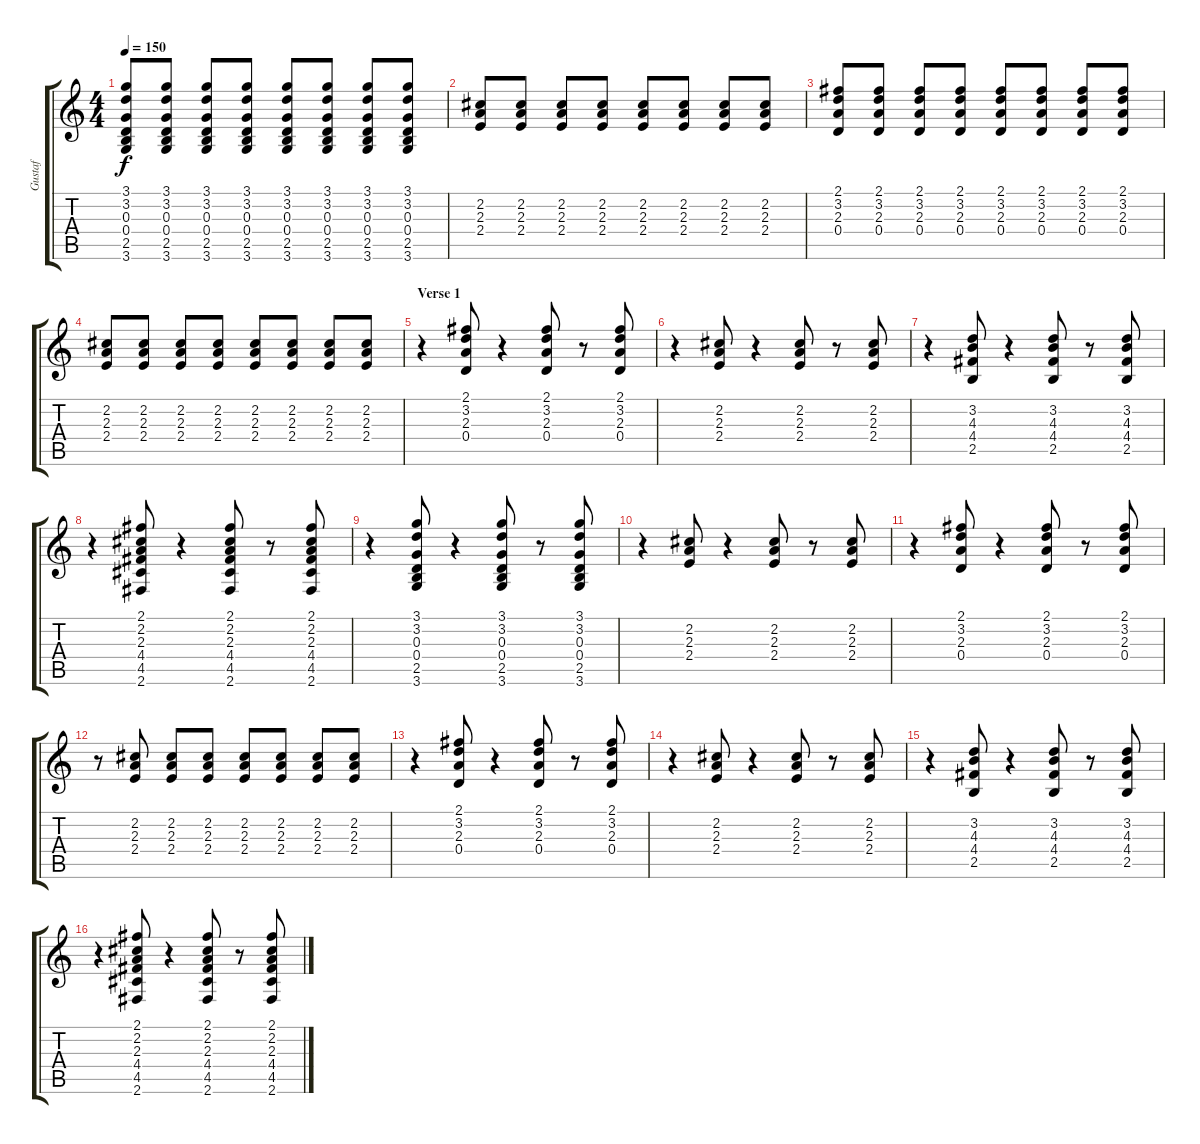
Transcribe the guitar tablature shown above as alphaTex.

\track ("Gustaf" "Gustaf") {instrument distortionguitar}
\staff {score tabs}
\tuning (E4 B3 G3 D3 A2 E2) {hide}
\ts (4 4)
\tempo 150
\clef g2
\ks c
(3.1 3.2 0.3 0.4 2.5 3.6).8{dy f} (3.1 3.2 0.3 0.4 2.5 3.6).8 (3.1 3.2 0.3 0.4 2.5 3.6).8 (3.1 3.2 0.3 0.4 2.5 3.6).8 (3.1 3.2 0.3 0.4 2.5 3.6).8 (3.1 3.2 0.3 0.4 2.5 3.6).8 (3.1 3.2 0.3 0.4 2.5 3.6).8 (3.1 3.2 0.3 0.4 2.5 3.6).8 |
(2.2 2.3 2.4).8 (2.2 2.3 2.4).8 (2.2 2.3 2.4).8 (2.2 2.3 2.4).8 (2.2 2.3 2.4).8 (2.2 2.3 2.4).8 (2.2 2.3 2.4).8 (2.2 2.3 2.4).8 |
(2.1 3.2 2.3 0.4).8 (2.1 3.2 2.3 0.4).8 (2.1 3.2 2.3 0.4).8 (2.1 3.2 2.3 0.4).8 (2.1 3.2 2.3 0.4).8 (2.1 3.2 2.3 0.4).8 (2.1 3.2 2.3 0.4).8 (2.1 3.2 2.3 0.4).8 |
(2.2 2.3 2.4).8 (2.2 2.3 2.4).8 (2.2 2.3 2.4).8 (2.2 2.3 2.4).8 (2.2 2.3 2.4).8 (2.2 2.3 2.4).8 (2.2 2.3 2.4).8 (2.2 2.3 2.4).8 |
\section ("" "Verse 1")
r.4{volume 8} (2.1 3.2 2.3 0.4).8 r.4 (2.1 3.2 2.3 0.4).8 r.8 (2.1 3.2 2.3 0.4).8 |
r.4 (2.2 2.3 2.4).8 r.4 (2.2 2.3 2.4).8 r.8 (2.2 2.3 2.4).8 |
r.4 (3.2 4.3 4.4 2.5).8 r.4 (3.2 4.3 4.4 2.5).8 r.8 (3.2 4.3 4.4 2.5).8 |
r.4 (2.1 2.2 2.3 4.4 4.5 2.6).8 r.4 (2.1 2.2 2.3 4.4 4.5 2.6).8 r.8 (2.1 2.2 2.3 4.4 4.5 2.6).8 |
r.4 (3.1 3.2 0.3 0.4 2.5 3.6).8 r.4 (3.1 3.2 0.3 0.4 2.5 3.6).8 r.8 (3.1 3.2 0.3 0.4 2.5 3.6).8 |
r.4 (2.2 2.3 2.4).8 r.4 (2.2 2.3 2.4).8 r.8 (2.2 2.3 2.4).8 |
r.4 (2.1 3.2 2.3 0.4).8 r.4 (2.1 3.2 2.3 0.4).8 r.8 (2.1 3.2 2.3 0.4).8 |
r.8 (2.2 2.3 2.4).8 (2.2 2.3 2.4).8 (2.2 2.3 2.4).8 (2.2 2.3 2.4).8 (2.2 2.3 2.4).8 (2.2 2.3 2.4).8 (2.2 2.3 2.4).8 |
r.4{volume 8} (2.1 3.2 2.3 0.4).8 r.4 (2.1 3.2 2.3 0.4).8 r.8 (2.1 3.2 2.3 0.4).8 |
r.4 (2.2 2.3 2.4).8 r.4 (2.2 2.3 2.4).8 r.8 (2.2 2.3 2.4).8 |
r.4 (3.2 4.3 4.4 2.5).8 r.4 (3.2 4.3 4.4 2.5).8 r.8 (3.2 4.3 4.4 2.5).8 |
r.4 (2.1 2.2 2.3 4.4 4.5 2.6).8 r.4 (2.1 2.2 2.3 4.4 4.5 2.6).8 r.8 (2.1 2.2 2.3 4.4 4.5 2.6).8
